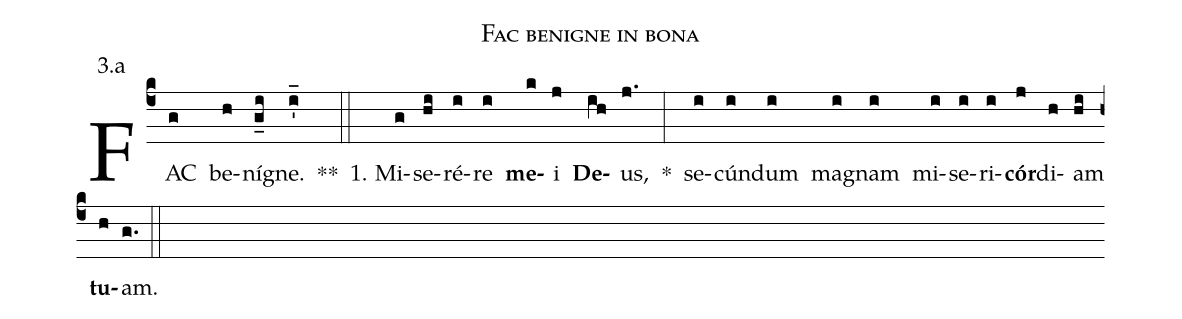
name:Fac benigne in bona;
office-part:Antiphona;
mode:3;
annotation:3.a;
%%
(c4) FAC(g) be(h)ní(g_i)gne.(i'_) **(::)
1. Mi(g)se(hi)ré(i)re(i) <b>me</b>(k)i(j) <b>De</b>(ih)us,(j.) *(:) se(i)cún(i)dum(i) ma(i)gnam(i) mi(i)se(i)ri(i)<b>cór</b>(j)di(h)am(hi) <b>tu</b>(h)am.(g.) (::)
